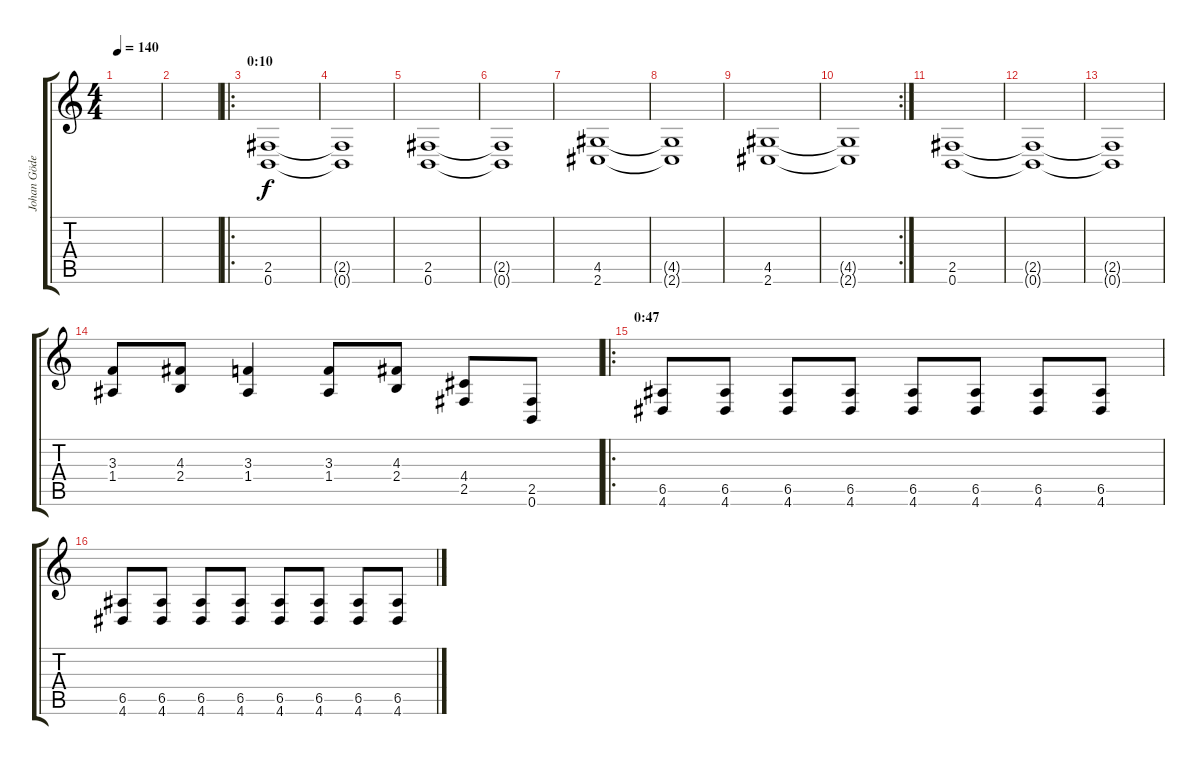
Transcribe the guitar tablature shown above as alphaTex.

\track ("Johan Göderberg" "Johan Göde") {instrument distortionguitar}
\staff {score tabs}
\tuning (B3 Gb3 D3 A2 E2 B1) {hide}
\ts (4 4)
\tempo 140
\clef g2
\ks c
|
|
\ro
\section ("" "0:10")
(2.5 0.6).1 |
(2.5{t} 0.6{t}).1 |
(2.5 0.6).1 |
(2.5{t} 0.6{t}).1 |
(4.5 2.6).1 |
(4.5{t} 2.6{t}).1 |
(4.5 2.6).1 |
\rc 2
(4.5{t} 2.6{t}).1 |
(2.5 0.6).1 |
(2.5{t} 0.6{t}).1 |
(2.5{t} 0.6{t}).1 |
(3.3 1.4).8 (4.3 2.4).8 (3.3 1.4).4 (3.3 1.4).8 (4.3 2.4).8 (4.4 2.5).8 (2.5 0.6).8 |
\ro
\section ("" "0:47")
(6.5 4.6).8 (6.5 4.6).8 (6.5 4.6).8 (6.5 4.6).8 (6.5 4.6).8 (6.5 4.6).8 (6.5 4.6).8 (6.5 4.6).8 |
(6.5 4.6).8 (6.5 4.6).8 (6.5 4.6).8 (6.5 4.6).8 (6.5 4.6).8 (6.5 4.6).8 (6.5 4.6).8 (6.5 4.6).8
